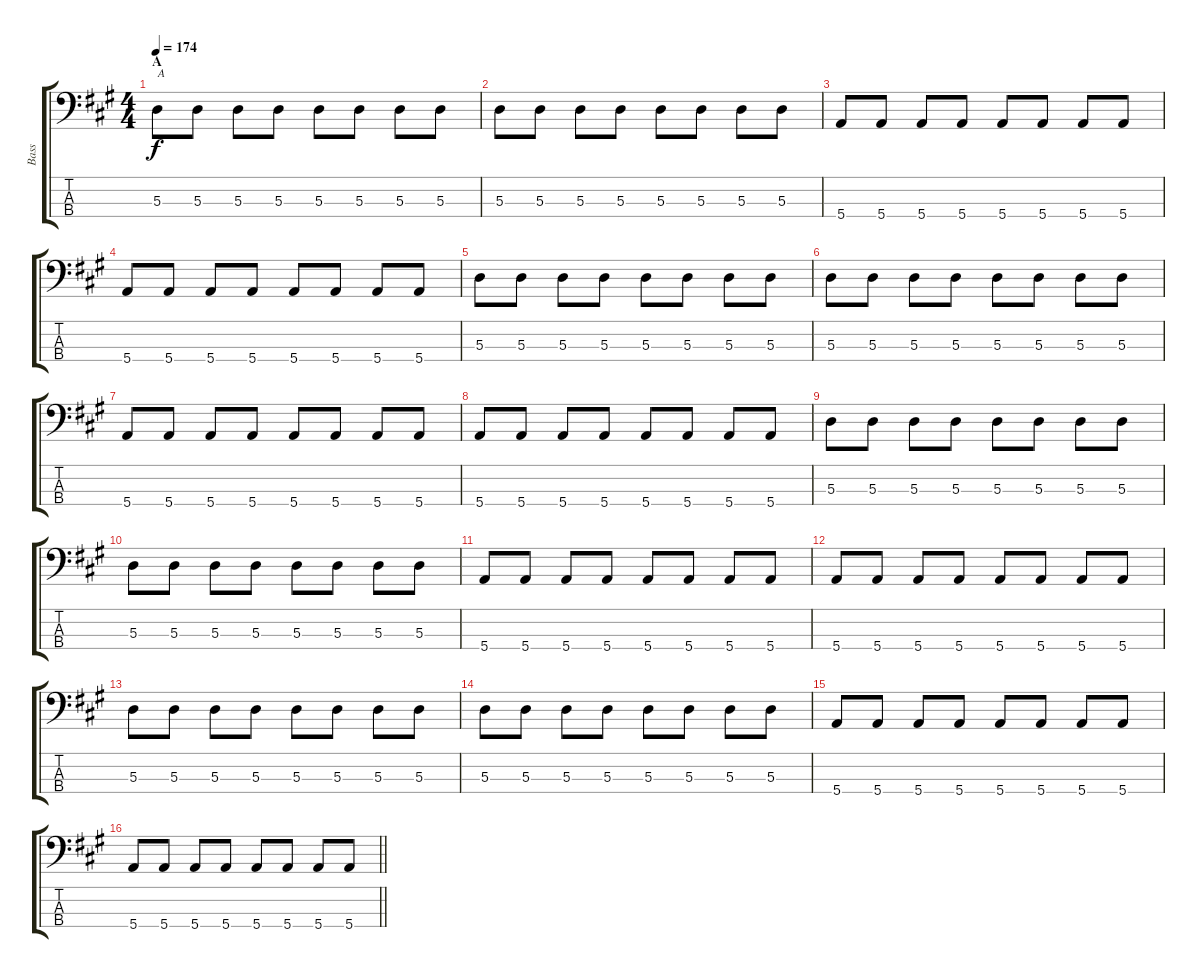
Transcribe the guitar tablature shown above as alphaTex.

\track ("Bass" "Bass") {instrument electricbasspick}
\staff {score tabs}
\tuning (G2 D2 A1 E1) {hide}
\ts (4 4)
\section ("" "A")
\tempo 174
\clef f4
\ks a
5.3.8{txt "A" dy f} 5.3.8 5.3.8 5.3.8 5.3.8 5.3.8 5.3.8 5.3.8 |
5.3.8 5.3.8 5.3.8 5.3.8 5.3.8 5.3.8 5.3.8 5.3.8 |
5.4.8 5.4.8 5.4.8 5.4.8 5.4.8 5.4.8 5.4.8 5.4.8 |
5.4.8 5.4.8 5.4.8 5.4.8 5.4.8 5.4.8 5.4.8 5.4.8 |
5.3.8 5.3.8 5.3.8 5.3.8 5.3.8 5.3.8 5.3.8 5.3.8 |
5.3.8 5.3.8 5.3.8 5.3.8 5.3.8 5.3.8 5.3.8 5.3.8 |
5.4.8 5.4.8 5.4.8 5.4.8 5.4.8 5.4.8 5.4.8 5.4.8 |
5.4.8 5.4.8 5.4.8 5.4.8 5.4.8 5.4.8 5.4.8 5.4.8 |
5.3.8 5.3.8 5.3.8 5.3.8 5.3.8 5.3.8 5.3.8 5.3.8 |
5.3.8 5.3.8 5.3.8 5.3.8 5.3.8 5.3.8 5.3.8 5.3.8 |
5.4.8 5.4.8 5.4.8 5.4.8 5.4.8 5.4.8 5.4.8 5.4.8 |
5.4.8 5.4.8 5.4.8 5.4.8 5.4.8 5.4.8 5.4.8 5.4.8 |
5.3.8 5.3.8 5.3.8 5.3.8 5.3.8 5.3.8 5.3.8 5.3.8 |
5.3.8 5.3.8 5.3.8 5.3.8 5.3.8 5.3.8 5.3.8 5.3.8 |
5.4.8 5.4.8 5.4.8 5.4.8 5.4.8 5.4.8 5.4.8 5.4.8 |
\barLineRight lightlight
5.4.8 5.4.8 5.4.8 5.4.8 5.4.8 5.4.8 5.4.8 5.4.8
